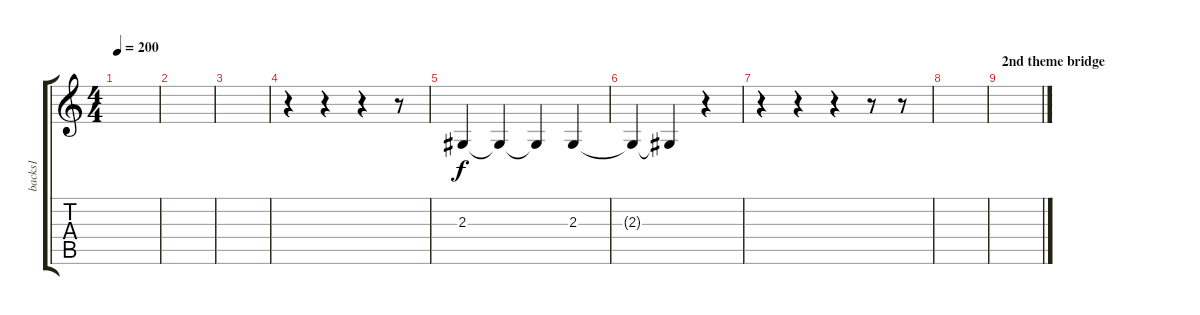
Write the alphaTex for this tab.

\track ("backs1" "backs1") {instrument tenorsax}
\staff {score tabs}
\tuning (Eb4 Bb3 Gb3 Db3 Ab2 Eb2) {hide}
\ts (4 4)
\tempo 200
\clef g2
\ks c
|
|
|
r.4 r.4 r.4 r.8 |
2.3.4 2.3{t}.4 2.3{t}.4 2.3.4 |
2.3{t}.4 2.3{t}.4 r.4 |
r.4 r.4 r.4 r.8 r.8 |
|
\section ("" "2nd theme bridge")
